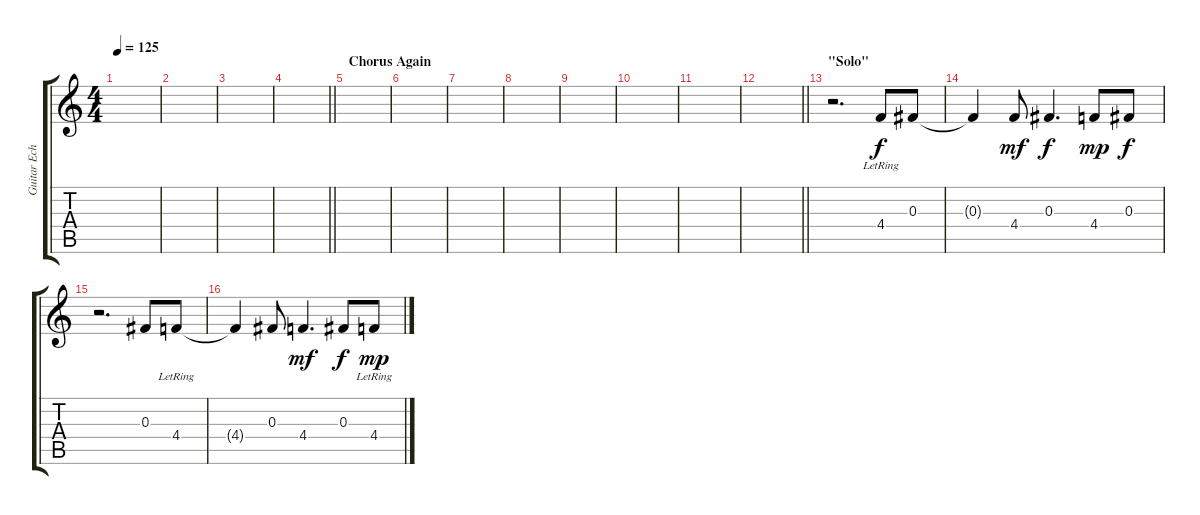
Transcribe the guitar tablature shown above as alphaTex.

\track ("Guitar Echo" "Guitar Ech") {instrument electricguitarjazz}
\staff {score tabs}
\tuning (Eb4 Bb3 Gb3 Db3 Ab2 Eb2) {hide}
\ts (4 4)
\tempo 125
\clef g2
\ks c
|
|
|
\barLineRight lightlight
|
\section ("" "Chorus Again")
|
|
|
|
|
|
|
\barLineRight lightlight
|
\section ("" "\"Solo\"")
r.2{d} 4.4{lr}.8{dy f} 0.3.8 |
0.3{t}.4 4.4.8{dy mf} 0.3.4{d dy f} 4.4.8{dy mp} 0.3.8{dy f} |
r.2{d} 0.3.8 4.4{lr}.8 |
4.4{t}.4 0.3.8 4.4.4{d dy mf} 0.3.8{dy f} 4.4{lr}.8{dy mp}
